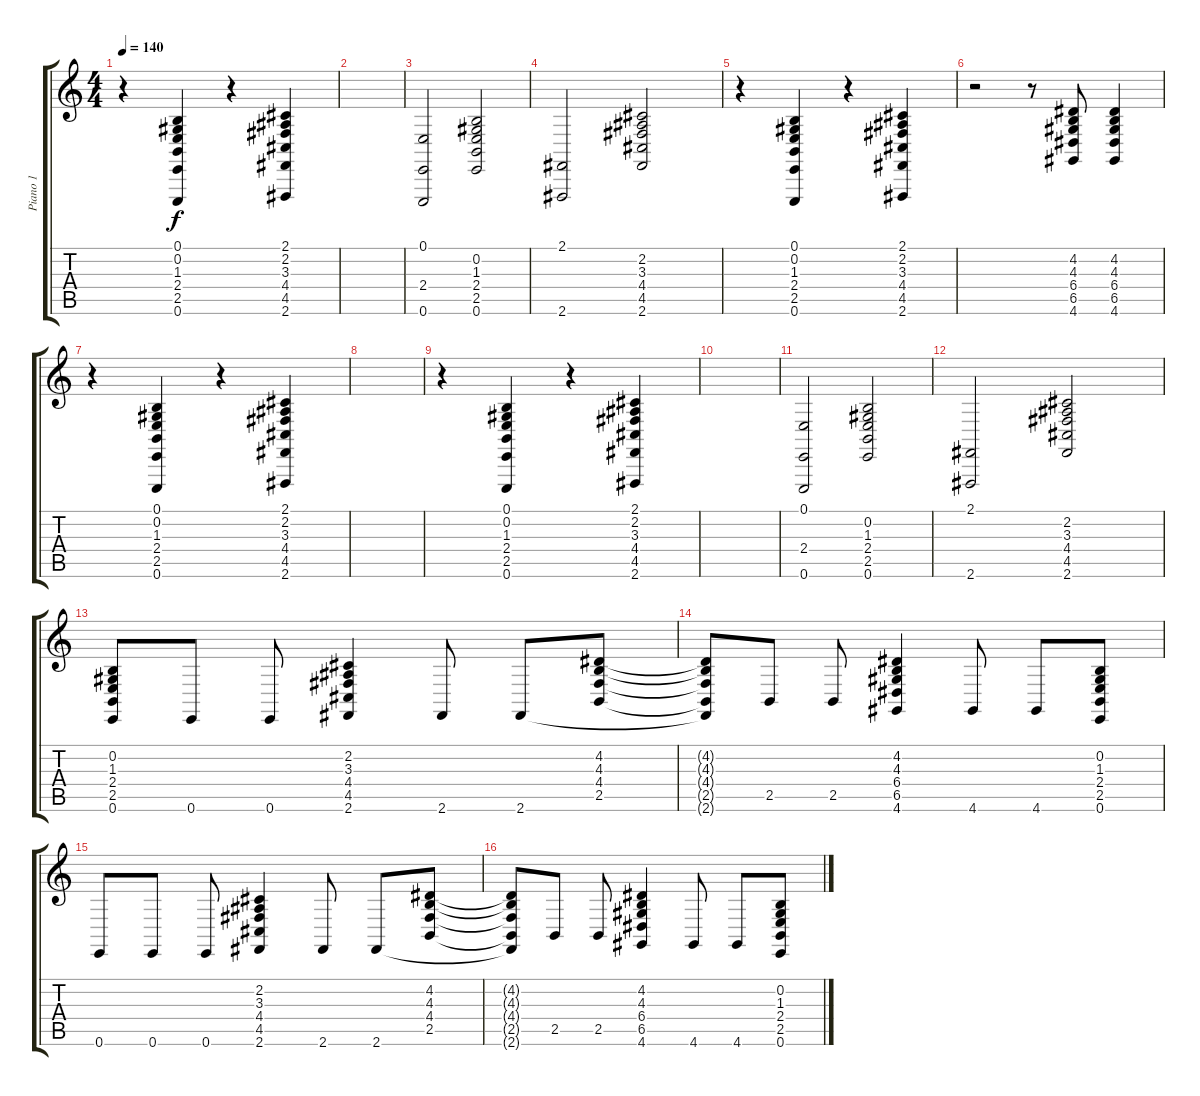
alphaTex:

\track ("Piano 1" "Piano 1") {instrument acousticgrandpiano}
\staff {score tabs}
\tuning (E1 B3 G3 D3 A2 E2) {hide}
\ts (4 4)
\tempo 140
\clef g2
\ks c
r.4{dy f} (0.1 0.2 1.3 2.4 2.5 0.6).4 r.4 (2.1 2.2 3.3 4.4 4.5 2.6).4 |
|
(0.1 2.4 0.6).2 (0.2 1.3 2.4 2.5 0.6).2 |
(2.1 2.6).2 (2.2 3.3 4.4 4.5 2.6).2 |
r.4 (0.1 0.2 1.3 2.4 2.5 0.6).4 r.4 (2.1 2.2 3.3 4.4 4.5 2.6).4 |
r.2 r.8 (4.2 4.3 6.4 6.5 4.6).8 (4.2 4.3 6.4 6.5 4.6).4 |
r.4 (0.1 0.2 1.3 2.4 2.5 0.6).4 r.4 (2.1 2.2 3.3 4.4 4.5 2.6).4 |
|
r.4 (0.1 0.2 1.3 2.4 2.5 0.6).4 r.4 (2.1 2.2 3.3 4.4 4.5 2.6).4 |
|
(0.1 2.4 0.6).2 (0.2 1.3 2.4 2.5 0.6).2 |
(2.1 2.6).2 (2.2 3.3 4.4 4.5 2.6).2 |
(0.2 1.3 2.4 2.5 0.6).8 0.6.8 0.6.8 (2.2 3.3 4.4 4.5 2.6).4 2.6.8 2.6.8 (4.2 4.3 4.4 2.5).8 |
(4.2{t} 4.3{t} 4.4{t} 2.5{t} 2.6{t}).8 2.5.8 2.5.8 (4.2 4.3 6.4 6.5 4.6).4 4.6.8 4.6.8 (0.2 1.3 2.4 2.5 0.6).8 |
0.6.8 0.6.8 0.6.8 (2.2 3.3 4.4 4.5 2.6).4 2.6.8 2.6.8 (4.2 4.3 4.4 2.5).8 |
(4.2{t} 4.3{t} 4.4{t} 2.5{t} 2.6{t}).8 2.5.8 2.5.8 (4.2 4.3 6.4 6.5 4.6).4 4.6.8 4.6.8 (0.2 1.3 2.4 2.5 0.6).8
